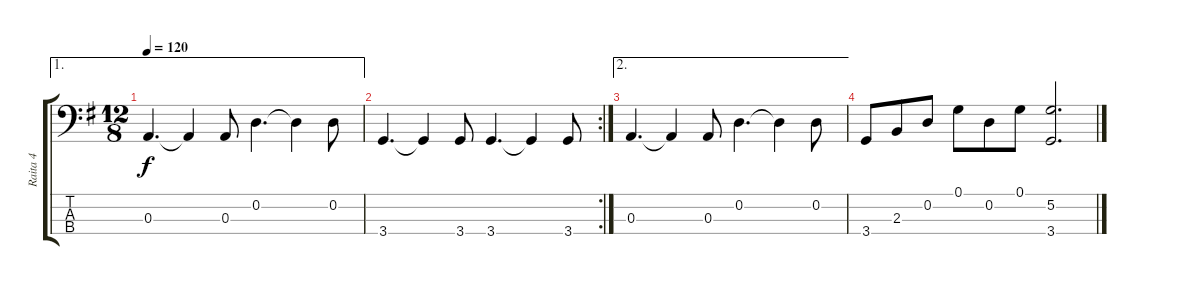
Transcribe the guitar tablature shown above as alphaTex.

\track ("Raita 4" "Raita 4") {instrument electricbassfinger}
\staff {score tabs}
\tuning (G2 D2 A1 E1) {hide}
\ae 1
\ts (12 8)
\tempo 120
\clef f4
\ks g
0.3.4{d dy f} 0.3{t}.4 0.3.8 0.2.4{d} 0.2{t}.4 0.2.8 |
\rc 2
3.4.4{d} 3.4{t}.4 3.4.8 3.4.4{d} 3.4{t}.4 3.4.8 |
\ae 2
0.3.4{d} 0.3{t}.4 0.3.8 0.2.4{d} 0.2{t}.4 0.2.8 |
3.4.8 2.3.8 0.2.8 0.1.8 0.2.8 0.1.8 (5.2 3.4).2{d}
